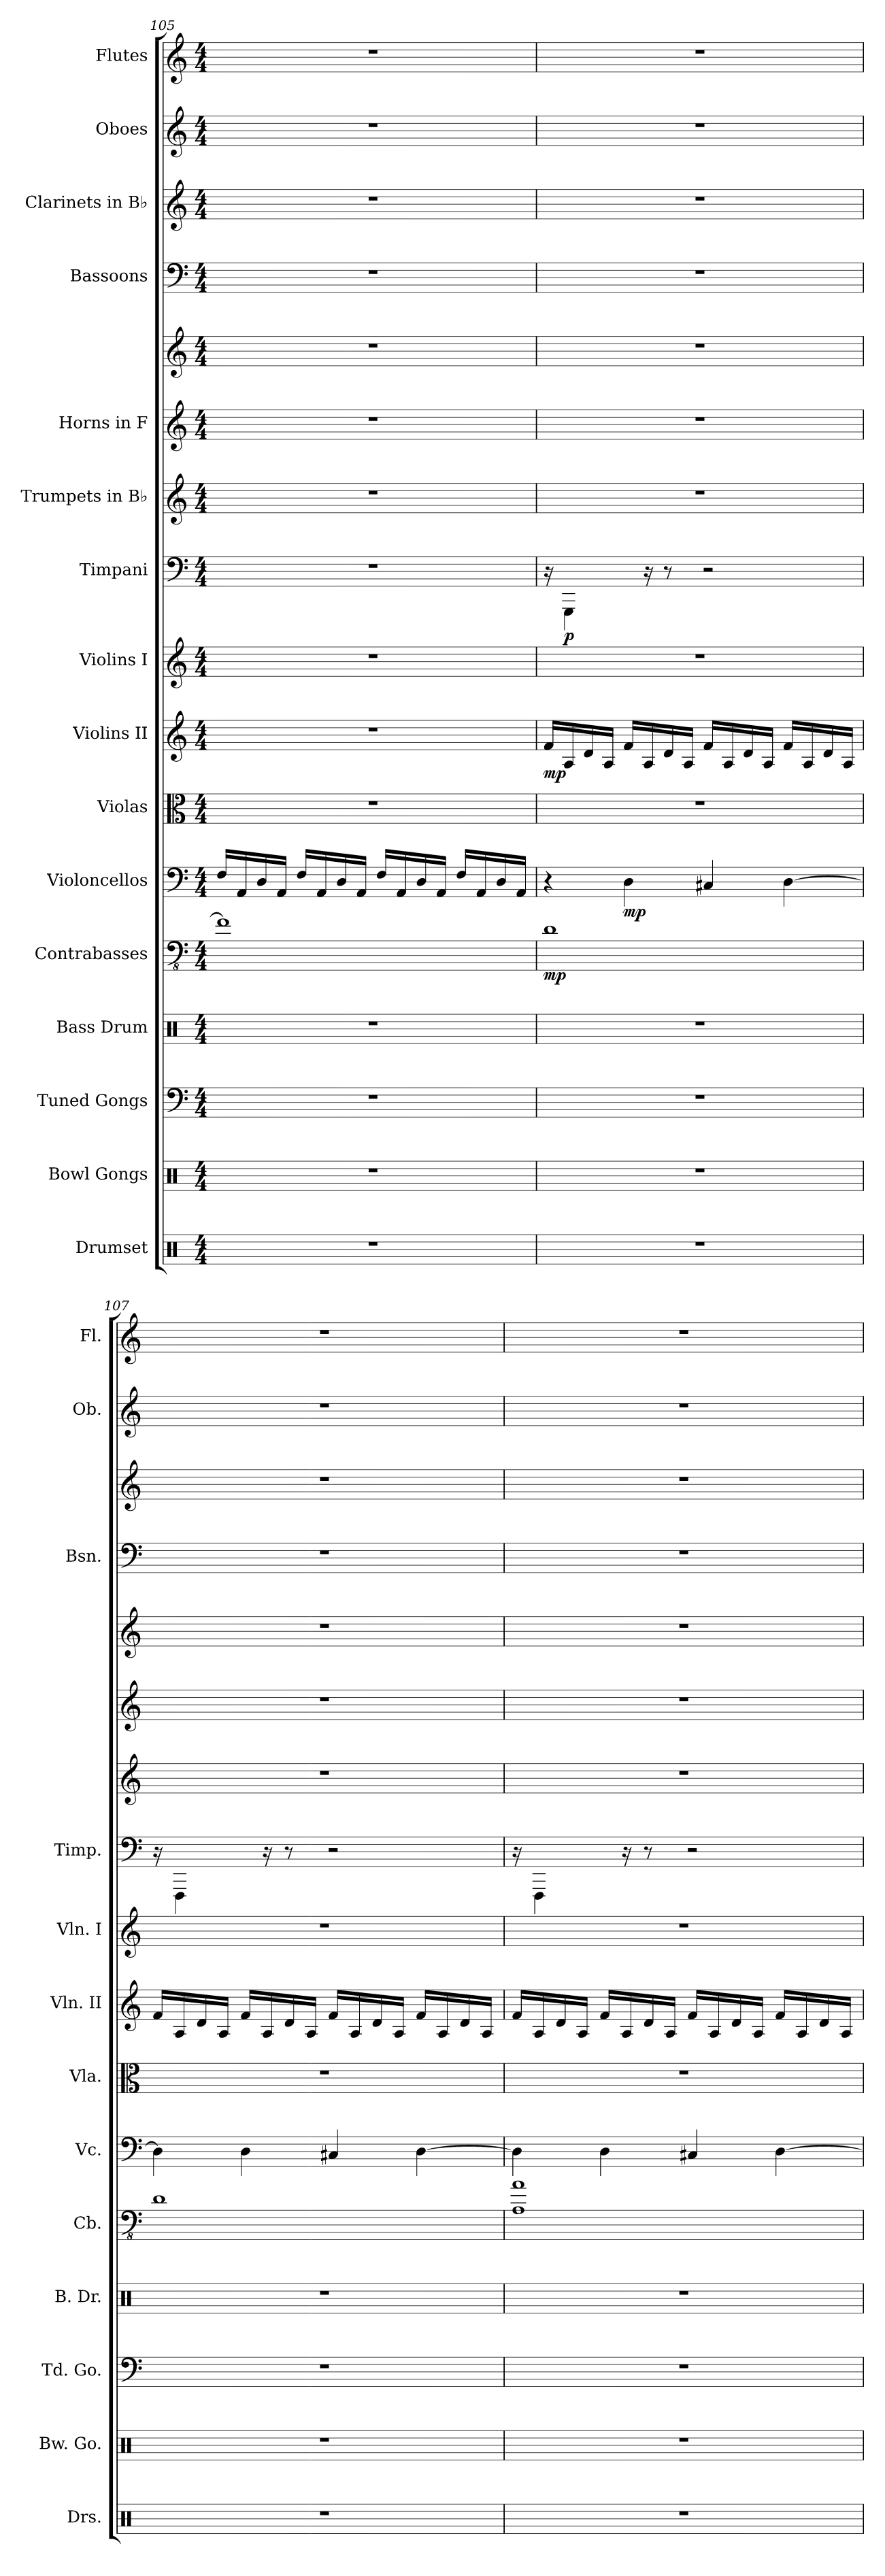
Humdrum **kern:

**kern	**kern	**kern	**kern	**kern	**dynam	**kern	**dynam	**kern	**kern	**dynam	**kern	**kern	**dynam	**kern	**kern	**kern	**kern	**kern	**kern	**kern
*part16	*part15	*part14	*part13	*part12	*part12	*part11	*part11	*part10	*part9	*part9	*part8	*part7	*part7	*part6	*part5	*part5	*part4	*part3	*part2	*part1
*staff17	*staff16	*staff15	*staff14	*staff13	*staff13	*staff12	*staff12	*staff11	*staff10	*staff10	*staff9	*staff8	*staff8	*staff7	*staff6	*staff5	*staff4	*staff3	*staff2	*staff1
*I"Drumset	*I"Bowl Gongs	*I"Tuned Gongs	*I"Bass Drum	*I"Contrabasses	*	*I"Violoncellos	*	*I"Violas	*I"Violins II	*	*I"Violins I	*I"Timpani	*	*I"Trumpets in B♭	*I"Horns in F	*	*I"Bassoons	*I"Clarinets in B♭	*I"Oboes	*I"Flutes
*I'Drs.	*I'Bw. Go.	*I'Td. Go.	*I'B. Dr.	*I'Cb.	*	*I'Vc.	*	*I'Vla.	*I'Vln. II	*	*I'Vln. I	*I'Timp.	*	*	*	*	*I'Bsn.	*	*I'Ob.	*I'Fl.
*clefX	*clefX	*clefF4	*clefX	*clefFv4	*	*clefF4	*	*clefC3	*clefG2	*	*clefG2	*clefF4	*	*clefG2	*clefG2	*clefG2	*clefF4	*clefG2	*clefG2	*clefG2
*	*	*	*	*ITrd7c12	*	*	*	*	*	*	*	*	*	*ITrd1c2	*ITrd4c7	*ITrd4c7	*	*ITrd1c2	*	*
*k[]	*k[]	*k[]	*k[]	*k[]	*	*k[]	*	*k[]	*k[]	*	*k[]	*k[]	*	*k[b-e-]	*k[b-]	*k[b-]	*k[]	*k[b-e-]	*k[]	*k[]
*M4/4	*M4/4	*M4/4	*M4/4	*M4/4	*	*M4/4	*	*M4/4	*M4/4	*	*M4/4	*M4/4	*	*M4/4	*M4/4	*M4/4	*M4/4	*M4/4	*M4/4	*M4/4
=105	=105	=105	=105	=105	=105	=105	=105	=105	=105	=105	=105	=105	=105	=105	=105	=105	=105	=105	=105	=105
1r	1r	1r	1r	1FF]	.	16F/LL	.	1r	1r	.	1r	1r	.	1r	1r	1r	1r	1r	1r	1r
.	.	.	.	.	.	16AA/	.	.	.	.	.	.	.	.	.	.	.	.	.	.
.	.	.	.	.	.	16D/	.	.	.	.	.	.	.	.	.	.	.	.	.	.
.	.	.	.	.	.	16AA/JJ	.	.	.	.	.	.	.	.	.	.	.	.	.	.
.	.	.	.	.	.	16F/LL	.	.	.	.	.	.	.	.	.	.	.	.	.	.
.	.	.	.	.	.	16AA/	.	.	.	.	.	.	.	.	.	.	.	.	.	.
.	.	.	.	.	.	16D/	.	.	.	.	.	.	.	.	.	.	.	.	.	.
.	.	.	.	.	.	16AA/JJ	.	.	.	.	.	.	.	.	.	.	.	.	.	.
.	.	.	.	.	.	16F/LL	.	.	.	.	.	.	.	.	.	.	.	.	.	.
.	.	.	.	.	.	16AA/	.	.	.	.	.	.	.	.	.	.	.	.	.	.
.	.	.	.	.	.	16D/	.	.	.	.	.	.	.	.	.	.	.	.	.	.
.	.	.	.	.	.	16AA/JJ	.	.	.	.	.	.	.	.	.	.	.	.	.	.
.	.	.	.	.	.	16F/LL	.	.	.	.	.	.	.	.	.	.	.	.	.	.
.	.	.	.	.	.	16AA/	.	.	.	.	.	.	.	.	.	.	.	.	.	.
.	.	.	.	.	.	16D/	.	.	.	.	.	.	.	.	.	.	.	.	.	.
.	.	.	.	.	.	16AA/JJ	.	.	.	.	.	.	.	.	.	.	.	.	.	.
!!LO:PB:g=z
=106	=106	=106	=106	=106	=106	=106	=106	=106	=106	=106	=106	=106	=106	=106	=106	=106	=106	=106	=106	=106
!	!	!	!	!	!LO:DY:b	!	!	!	!	!LO:DY:b	!	!	!	!	!	!	!	!	!	!
1r	1r	1r	1r	1DD	mp	4r	.	1r	16f/LL	mp	1r	16r	.	1r	1r	1r	1r	1r	1r	1r
!	!	!	!	!	!	!	!	!	!	!	!	!	!LO:DY:b	!	!	!	!	!	!	!
.	.	.	.	.	.	.	.	.	16A/	.	.	4GGG\	p	.	.	.	.	.	.	.
.	.	.	.	.	.	.	.	.	16d/	.	.	.	.	.	.	.	.	.	.	.
.	.	.	.	.	.	.	.	.	16A/JJ	.	.	.	.	.	.	.	.	.	.	.
!	!	!	!	!	!	!	!LO:DY:b	!	!	!	!	!	!	!	!	!	!	!	!	!
.	.	.	.	.	.	4D\	mp	.	16f/LL	.	.	.	.	.	.	.	.	.	.	.
.	.	.	.	.	.	.	.	.	16A/	.	.	16r	.	.	.	.	.	.	.	.
.	.	.	.	.	.	.	.	.	16d/	.	.	8r	.	.	.	.	.	.	.	.
.	.	.	.	.	.	.	.	.	16A/JJ	.	.	.	.	.	.	.	.	.	.	.
.	.	.	.	.	.	4C#X/	.	.	16f/LL	.	.	2r	.	.	.	.	.	.	.	.
.	.	.	.	.	.	.	.	.	16A/	.	.	.	.	.	.	.	.	.	.	.
.	.	.	.	.	.	.	.	.	16d/	.	.	.	.	.	.	.	.	.	.	.
.	.	.	.	.	.	.	.	.	16A/JJ	.	.	.	.	.	.	.	.	.	.	.
.	.	.	.	.	.	[4D\	.	.	16f/LL	.	.	.	.	.	.	.	.	.	.	.
.	.	.	.	.	.	.	.	.	16A/	.	.	.	.	.	.	.	.	.	.	.
.	.	.	.	.	.	.	.	.	16d/	.	.	.	.	.	.	.	.	.	.	.
.	.	.	.	.	.	.	.	.	16A/JJ	.	.	.	.	.	.	.	.	.	.	.
=107	=107	=107	=107	=107	=107	=107	=107	=107	=107	=107	=107	=107	=107	=107	=107	=107	=107	=107	=107	=107
1r	1r	1r	1r	1DD	.	4D\]	.	1r	16f/LL	.	1r	16r	.	1r	1r	1r	1r	1r	1r	1r
.	.	.	.	.	.	.	.	.	16A/	.	.	4FFF\	.	.	.	.	.	.	.	.
.	.	.	.	.	.	.	.	.	16d/	.	.	.	.	.	.	.	.	.	.	.
.	.	.	.	.	.	.	.	.	16A/JJ	.	.	.	.	.	.	.	.	.	.	.
.	.	.	.	.	.	4D\	.	.	16f/LL	.	.	.	.	.	.	.	.	.	.	.
.	.	.	.	.	.	.	.	.	16A/	.	.	16r	.	.	.	.	.	.	.	.
.	.	.	.	.	.	.	.	.	16d/	.	.	8r	.	.	.	.	.	.	.	.
.	.	.	.	.	.	.	.	.	16A/JJ	.	.	.	.	.	.	.	.	.	.	.
.	.	.	.	.	.	4C#X/	.	.	16f/LL	.	.	2r	.	.	.	.	.	.	.	.
.	.	.	.	.	.	.	.	.	16A/	.	.	.	.	.	.	.	.	.	.	.
.	.	.	.	.	.	.	.	.	16d/	.	.	.	.	.	.	.	.	.	.	.
.	.	.	.	.	.	.	.	.	16A/JJ	.	.	.	.	.	.	.	.	.	.	.
.	.	.	.	.	.	[4D\	.	.	16f/LL	.	.	.	.	.	.	.	.	.	.	.
.	.	.	.	.	.	.	.	.	16A/	.	.	.	.	.	.	.	.	.	.	.
.	.	.	.	.	.	.	.	.	16d/	.	.	.	.	.	.	.	.	.	.	.
.	.	.	.	.	.	.	.	.	16A/JJ	.	.	.	.	.	.	.	.	.	.	.
!!LO:PB:g=z
=108	=108	=108	=108	=108	=108	=108	=108	=108	=108	=108	=108	=108	=108	=108	=108	=108	=108	=108	=108	=108
1r	1r	1r	1r	1AAA 1AA	.	4D\]	.	1r	16f/LL	.	1r	16r	.	1r	1r	1r	1r	1r	1r	1r
.	.	.	.	.	.	.	.	.	16A/	.	.	4FFF\	.	.	.	.	.	.	.	.
.	.	.	.	.	.	.	.	.	16d/	.	.	.	.	.	.	.	.	.	.	.
.	.	.	.	.	.	.	.	.	16A/JJ	.	.	.	.	.	.	.	.	.	.	.
.	.	.	.	.	.	4D\	.	.	16f/LL	.	.	.	.	.	.	.	.	.	.	.
.	.	.	.	.	.	.	.	.	16A/	.	.	16r	.	.	.	.	.	.	.	.
.	.	.	.	.	.	.	.	.	16d/	.	.	8r	.	.	.	.	.	.	.	.
.	.	.	.	.	.	.	.	.	16A/JJ	.	.	.	.	.	.	.	.	.	.	.
.	.	.	.	.	.	4C#X/	.	.	16f/LL	.	.	2r	.	.	.	.	.	.	.	.
.	.	.	.	.	.	.	.	.	16A/	.	.	.	.	.	.	.	.	.	.	.
.	.	.	.	.	.	.	.	.	16d/	.	.	.	.	.	.	.	.	.	.	.
.	.	.	.	.	.	.	.	.	16A/JJ	.	.	.	.	.	.	.	.	.	.	.
.	.	.	.	.	.	[4D\	.	.	16f/LL	.	.	.	.	.	.	.	.	.	.	.
.	.	.	.	.	.	.	.	.	16A/	.	.	.	.	.	.	.	.	.	.	.
.	.	.	.	.	.	.	.	.	16d/	.	.	.	.	.	.	.	.	.	.	.
.	.	.	.	.	.	.	.	.	16A/JJ	.	.	.	.	.	.	.	.	.	.	.
=	=	=	=	=	=	=	=	=	=	=	=	=	=	=	=	=	=	=	=	=
*-	*-	*-	*-	*-	*-	*-	*-	*-	*-	*-	*-	*-	*-	*-	*-	*-	*-	*-	*-	*-
